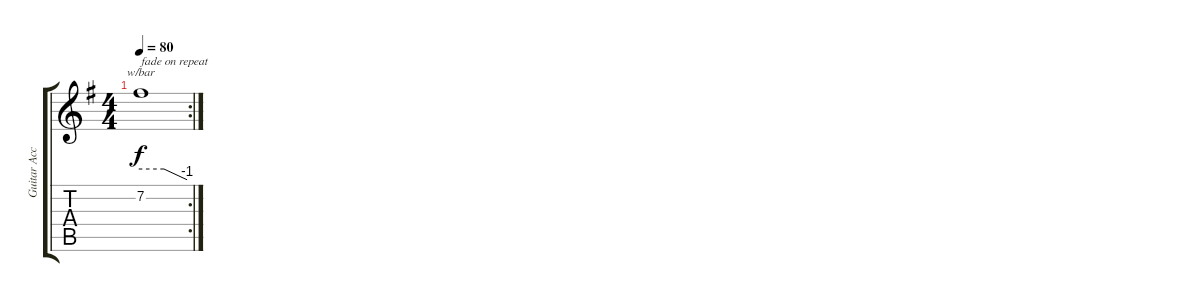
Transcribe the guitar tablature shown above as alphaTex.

\track ("Guitar Accous." "Guitar Acc") {instrument acousticguitarnylon}
\staff {score tabs}
\tuning (E4 B3 G3 D3 A2 E2) {hide}
\rc 2
\ts (4 4)
\tempo 80
\clef g2
\ks g
7.2.1{tbe (custom default 0 0 30 0 60 -4) txt "fade on repeat" dy f}
